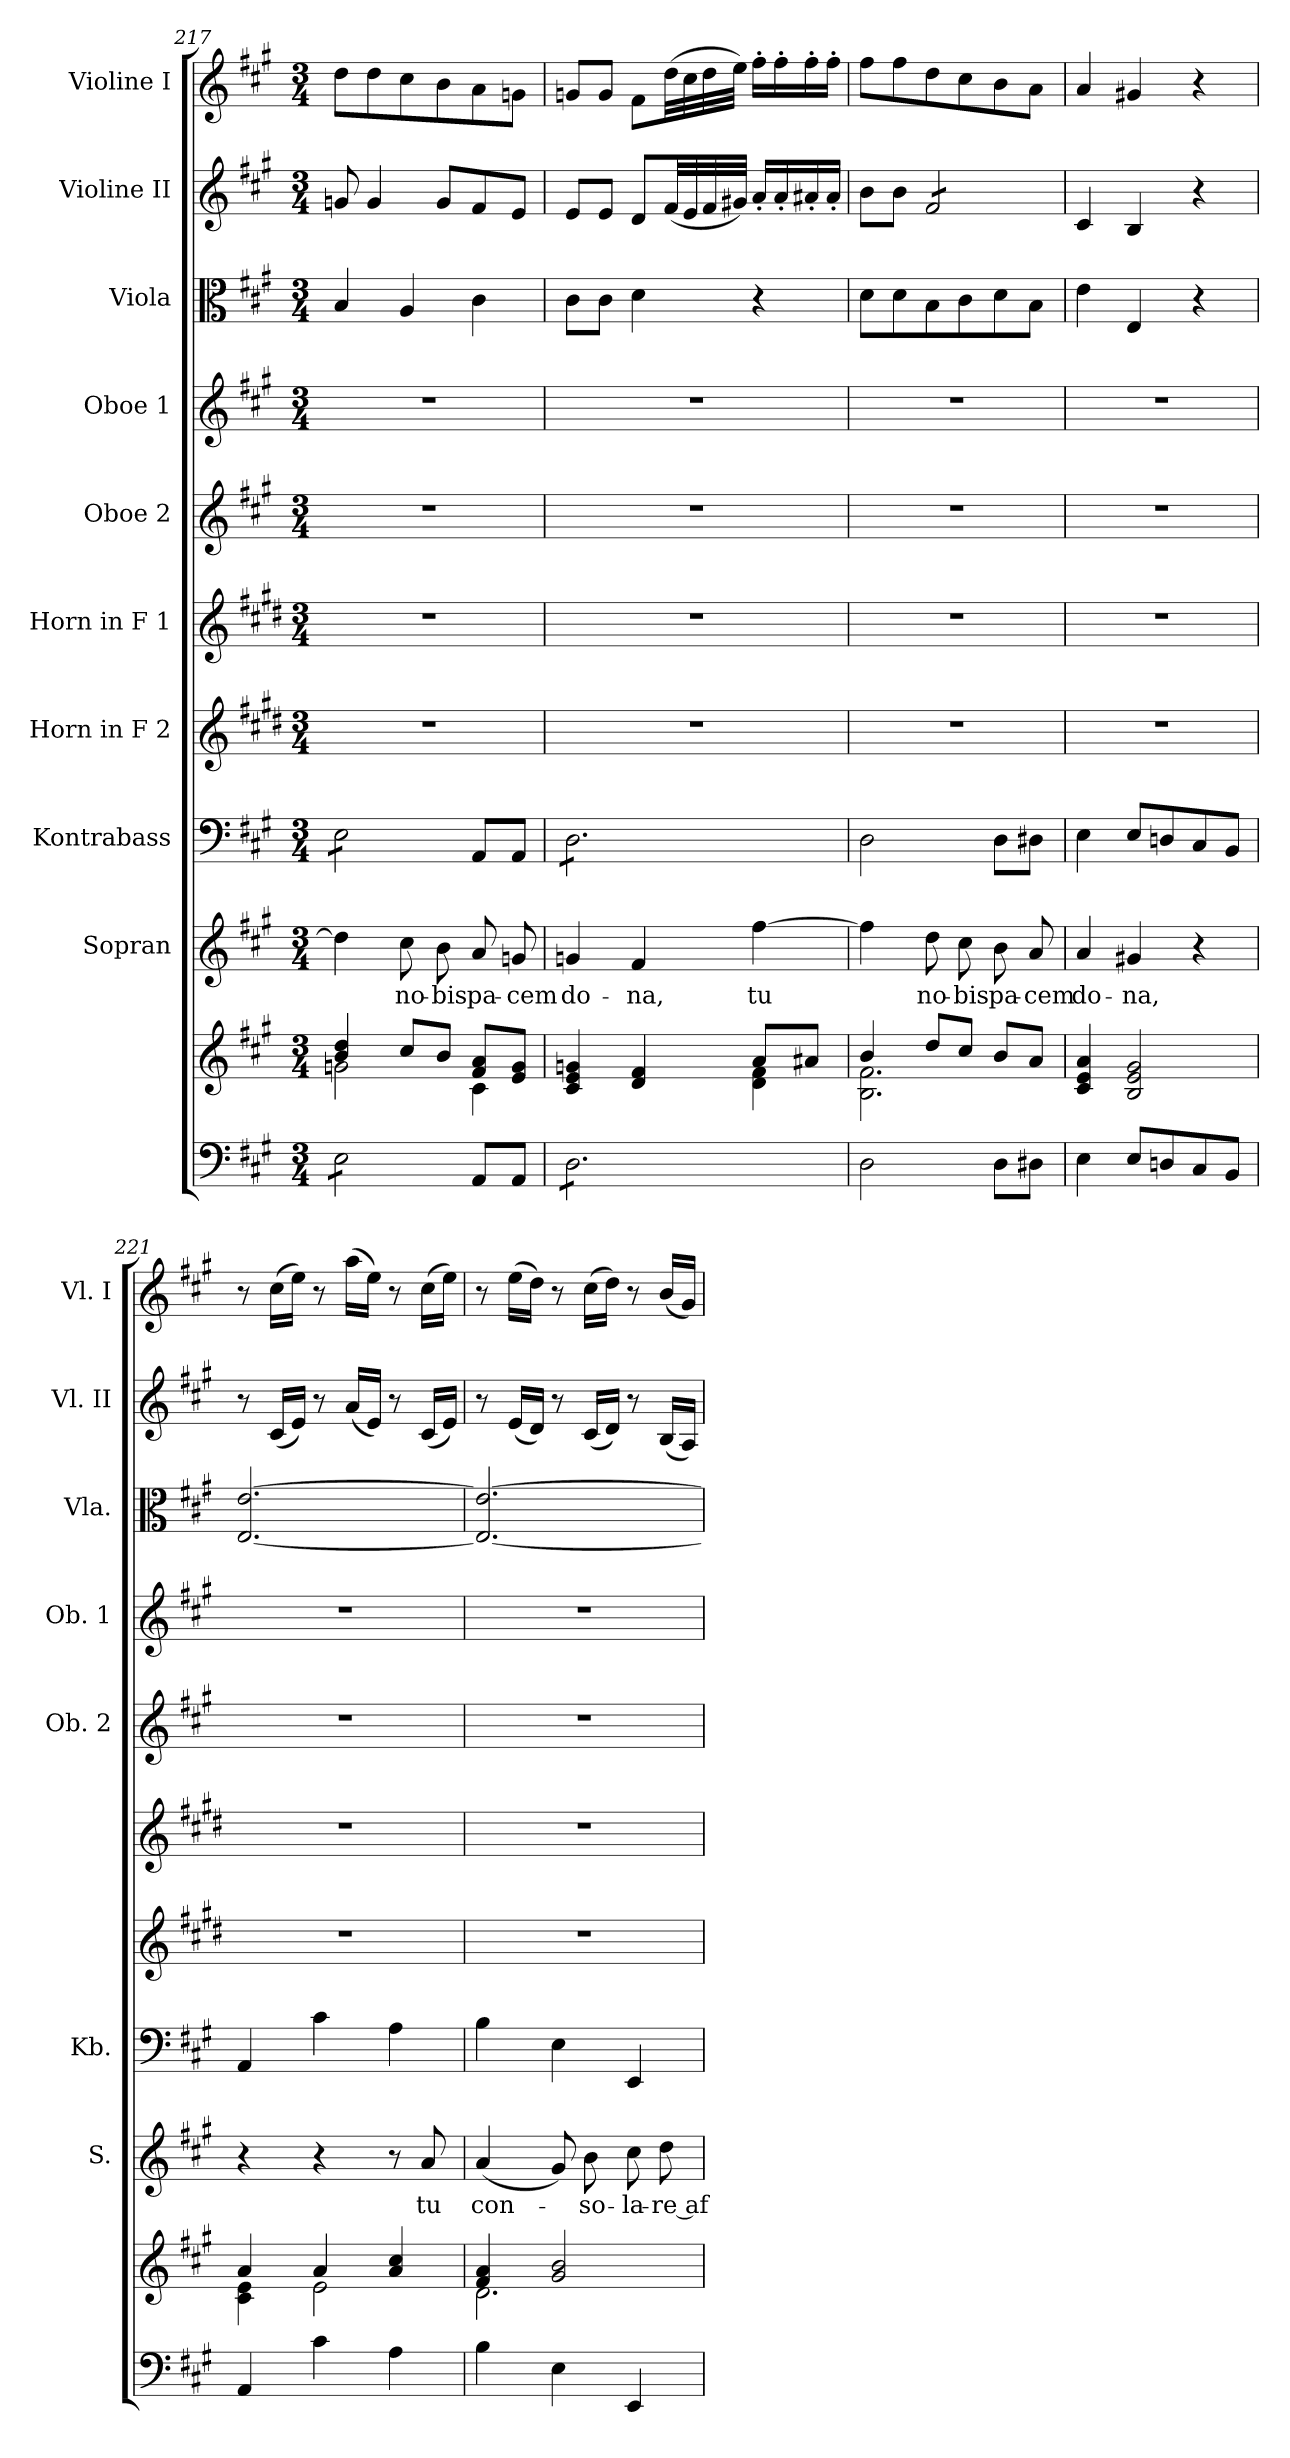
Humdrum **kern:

**kern	**kern	**kern	**text	**kern	**kern	**kern	**kern	**kern	**kern	**kern	**kern
*part10	*part10	*part9	*part9	*part8	*part7	*part6	*part5	*part4	*part3	*part2	*part1
*staff11	*staff10	*staff9	*staff9	*staff8	*staff7	*staff6	*staff5	*staff4	*staff3	*staff2	*staff1
*	*	*I"Sopran	*	*I"Kontrabass	*I"Horn in F 2	*I"Horn in F 1	*I"Oboe 2	*I"Oboe 1	*I"Viola	*I"Violine II	*I"Violine I
*	*	*I'S.	*	*I'Kb.	*	*	*I'Ob. 2	*I'Ob. 1	*I'Vla.	*I'Vl. II	*I'Vl. I
*clefF4	*clefG2	*clefG2	*	*clefF4	*clefG2	*clefG2	*clefG2	*clefG2	*clefC3	*clefG2	*clefG2
*	*	*	*	*ITrd7c12	*ITrd4c7	*ITrd4c7	*	*	*	*	*
*k[f#c#g#]	*k[f#c#g#]	*k[f#c#g#]	*	*k[f#c#g#]	*k[f#c#g#]	*k[f#c#g#]	*k[f#c#g#]	*k[f#c#g#]	*k[f#c#g#]	*k[f#c#g#]	*k[f#c#g#]
*A:	*A:	*A:	*	*A:	*A:	*A:	*A:	*A:	*A:	*A:	*A:
*M3/4	*M3/4	*M3/4	*	*M3/4	*M3/4	*M3/4	*M3/4	*M3/4	*M3/4	*M3/4	*M3/4
=217	=217	=217	=217	=217	=217	=217	=217	=217	=217	=217	=217
*	*^	*	*	*	*	*	*	*	*	*	*
*tremolo	*	*	*	*	*	*	*	*	*	*	*	*
*	*	*	*	*	*tremolo	*	*	*	*	*	*	*
8E\L	4b/ 4dd/	2gn\	4dd\]	.	8EE\L	2.r	2.r	2.r	2.r	4B/	8gn/	8dd\L
8E\	.	.	.	.	8EE\	.	.	.	.	.	4g/	8dd\
!	!	!	!	!LO:LY:b	!	!	!	!	!	!	!	!
8E\	8cc#/L	.	8cc#\	no-	8EE\	.	.	.	.	4A/	.	8cc#\
!	!	!	!	!LO:LY:b	!	!	!	!	!	!	!	!
8E\J	8b/J	.	8b\	-bis	8EE\J	.	.	.	.	.	8g/L	8b\
*	*	*	*	*	*Xtremolo	*	*	*	*	*	*	*
*Xtremolo	*	*	*	*	*	*	*	*	*	*	*	*
!	!	!	!	!LO:LY:b	!	!	!	!	!	!	!	!
8AA/L	8f#/ 8a/L	4c#\	8a/	pa-	8AAA/L	.	.	.	.	4c#\	8f#/	8a\
!	!	!	!	!LO:LY:b	!	!	!	!	!	!	!	!
8AA/J	8e/ 8g/J	.	8gn/	-cem	8AAA/J	.	.	.	.	.	8e/J	8gn\J
=218	=218	=218	=218	=218	=218	=218	=218	=218	=218	=218	=218	=218
!	!	!	!	!LO:LY:b	!	!	!	!	!	!	!	!
*tremolo	*	*	*	*	*	*	*	*	*	*	*	*
*	*	*	*	*	*tremolo	*	*	*	*	*	*	*
8D\L	4c#/ 4e/ 4gn/	2ryy	4gn/	do-	8DD\L	2.r	2.r	2.r	2.r	8c#\L	8e/L	8gn/L
8D\	.	.	.	.	8DD\	.	.	.	.	8c#\J	8e/J	8g/J
!	!	!	!	!LO:LY:b	!	!	!	!	!	!	!	!
8D\	4d/ 4f#/	.	4f#/	-na,	8DD\	.	.	.	.	4d\	8d/L	8f#\L
8D\	.	.	.	.	8DD\	.	.	.	.	.	(<32f#/LL	(>32dd\LL
.	.	.	.	.	.	.	.	.	.	.	32e/	32cc#\
.	.	.	.	.	.	.	.	.	.	.	32f#/	32dd\
.	.	.	.	.	.	.	.	.	.	.	32g#X/JJJ)	32ee\JJJ)
!	!	!	!	!LO:LY:b	!	!	!	!	!	!	!	!
8D\	8a/L	4d\ 4f#\	[4ff#\	tu	8DD\	.	.	.	.	4r	16a'</LL	16ff#'>\LL
.	.	.	.	.	.	.	.	.	.	.	16a'</	16ff#'>\
8D\J	8a#X/J	.	.	.	8DD\J	.	.	.	.	.	16a#X'</	16ff#'>\
*	*	*	*	*	*Xtremolo	*	*	*	*	*	*	*
*Xtremolo	*	*	*	*	*	*	*	*	*	*	*	*
.	.	.	.	.	.	.	.	.	.	.	16a#'</JJ	16ff#'>\JJ
=219	=219	=219	=219	=219	=219	=219	=219	=219	=219	=219	=219	=219
2D\	4b/	2.B\ 2.f#\	4ff#\]	.	2DD\	2.r	2.r	2.r	2.r	8d\L	8b\L	8ff#\L
.	.	.	.	.	.	.	.	.	.	8d\	8b\J	8ff#\
!	!	!	!	!LO:LY:b	!	!	!	!	!	!	!	!
*	*	*	*	*	*	*	*	*	*	*	*tremolo	*
.	8dd/L	.	8dd\	no-	.	.	.	.	.	8B\	8f#/L	8dd\
!	!	!	!	!LO:LY:b	!	!	!	!	!	!	!	!
.	8cc#/J	.	8cc#\	-bis	.	.	.	.	.	8c#\	8f#/	8cc#\
!	!	!	!	!LO:LY:b	!	!	!	!	!	!	!	!
8D\L	8b/L	.	8b\	pa-	8DD\L	.	.	.	.	8d\	8f#/	8b\
!	!	!	!	!LO:LY:b	!	!	!	!	!	!	!	!
8D#X\J	8a/J	.	8a/	-cem	8DD#X\J	.	.	.	.	8B\J	8f#/J	8a\J
*	*	*	*	*	*	*	*	*	*	*	*Xtremolo	*
*	*v	*v	*	*	*	*	*	*	*	*	*	*
!!LO:PB:g=z
=220	=220	=220	=220	=220	=220	=220	=220	=220	=220	=220	=220
!	!	!	!LO:LY:b	!	!	!	!	!	!	!	!
4E\	4c#/ 4e/ 4a/	4a/	do-	4EE\	2.r	2.r	2.r	2.r	4e\	4c#/	4a/
!	!	!	!LO:LY:b	!	!	!	!	!	!	!	!
8E/L	2B/ 2e/ 2g#/	4g#X/	-na,	8EE/L	.	.	.	.	4E/	4B/	4g#X/
8Dn/	.	.	.	8DDn/	.	.	.	.	.	.	.
8C#/	.	4r	.	8CC#/	.	.	.	.	4r	4r	4r
8BB/J	.	.	.	8BBB/J	.	.	.	.	.	.	.
=221	=221	=221	=221	=221	=221	=221	=221	=221	=221	=221	=221
*	*^	*	*	*	*	*	*	*	*	*	*
4AA/	4a/	4c#\ 4e\	4r	.	4AAA/	2.r	2.r	2.r	2.r	[2.E/ [2.e/	8r	8r
.	.	.	.	.	.	.	.	.	.	.	(<16c#/LL	(>16cc#\LL
.	.	.	.	.	.	.	.	.	.	.	16e/JJ)	16ee\JJ)
4c#\	4a/	2e\	4r	.	4C#\	.	.	.	.	.	8r	8r
.	.	.	.	.	.	.	.	.	.	.	(<16a/LL	(>16aa\LL
.	.	.	.	.	.	.	.	.	.	.	16e/JJ)	16ee\JJ)
4A\	4a/ 4cc#/	.	8r	.	4AA\	.	.	.	.	.	8r	8r
!	!	!	!	!LO:LY:b	!	!	!	!	!	!	!	!
.	.	.	8a/	tu	.	.	.	.	.	.	(<16c#/LL	(>16cc#\LL
.	.	.	.	.	.	.	.	.	.	.	16e/JJ)	16ee\JJ)
=222	=222	=222	=222	=222	=222	=222	=222	=222	=222	=222	=222	=222
!	!	!	!	!LO:LY:b	!	!	!	!	!	!	!	!
4B\	4f#/ 4a/	2.d\	(<4a/	con-	4BB\	2.r	2.r	2.r	2.r	2.E/_ 2.e/_	8r	8r
.	.	.	.	.	.	.	.	.	.	.	(<16e/LL	(>16ee\LL
.	.	.	.	.	.	.	.	.	.	.	16d/JJ)	16dd\JJ)
4E\	2g#/ 2b/	.	8g#/)	.	4EE\	.	.	.	.	.	8r	8r
!	!	!	!	!LO:LY:b	!	!	!	!	!	!	!	!
.	.	.	8b\	-so-	.	.	.	.	.	.	(<16c#/LL	(>16cc#\LL
.	.	.	.	.	.	.	.	.	.	.	16d/JJ)	16dd\JJ)
!	!	!	!	!LO:LY:b	!	!	!	!	!	!	!	!
4EE/	.	.	8cc#\	-la-	4EEE/	.	.	.	.	.	8r	8r
!	!	!	!	!LO:LY:b	!	!	!	!	!	!	!	!
.	.	.	8dd\	-re af-	.	.	.	.	.	.	(<16B/LL	(<16b/LL
.	.	.	.	.	.	.	.	.	.	.	16A/JJ)	16g#/JJ)
*	*v	*v	*	*	*	*	*	*	*	*	*	*
=	=	=	=	=	=	=	=	=	=	=	=
*-	*-	*-	*-	*-	*-	*-	*-	*-	*-	*-	*-
